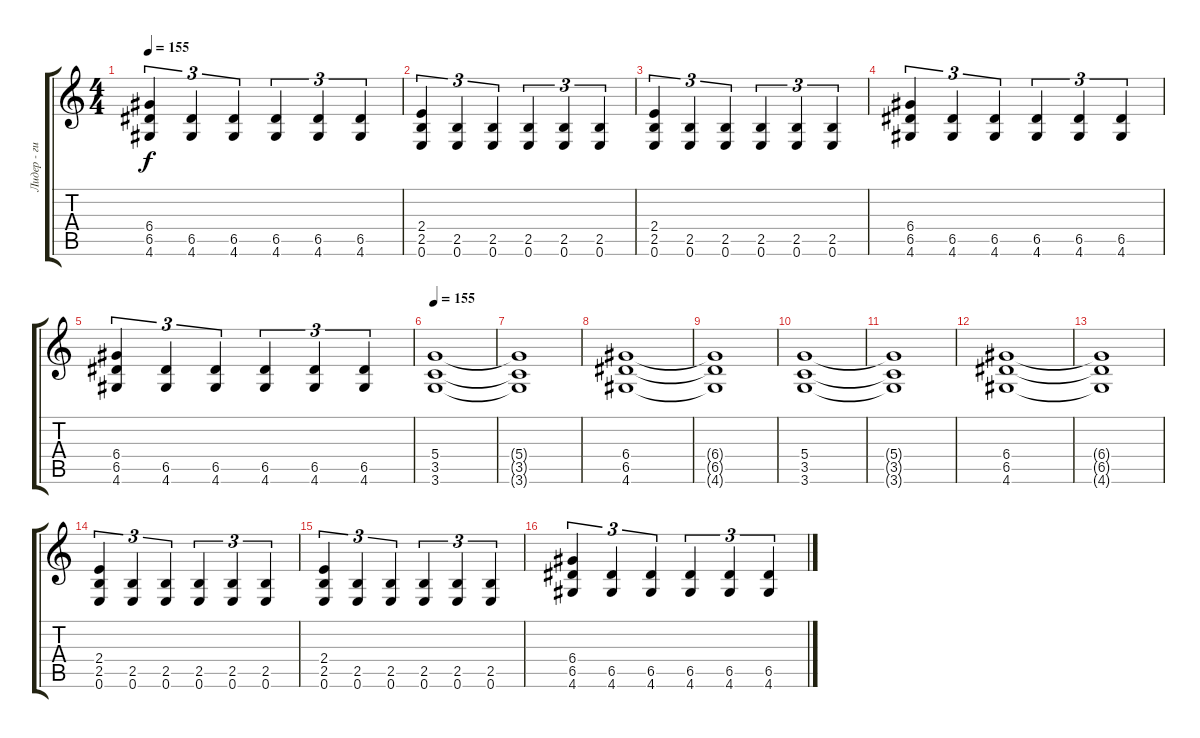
\track ("Лидер - гитара" "Лидер - ги") {instrument distortionguitar}
\staff {score tabs}
\tuning (E4 B3 G3 D3 A2 E2) {hide}
\ts (4 4)
\tempo 155
\clef g2
\ks c
(6.4 6.5 4.6).4{tu (3 2) dy f} (6.5 4.6).4{tu (3 2)} (6.5 4.6).4{tu (3 2)} (6.5 4.6).4{tu (3 2)} (6.5 4.6).4{tu (3 2)} (6.5 4.6).4{tu (3 2)} |
(2.4 2.5 0.6).4{tu (3 2)} (2.5 0.6).4{tu (3 2)} (2.5 0.6).4{tu (3 2)} (2.5 0.6).4{tu (3 2)} (2.5 0.6).4{tu (3 2)} (2.5 0.6).4{tu (3 2)} |
(2.4 2.5 0.6).4{tu (3 2)} (2.5 0.6).4{tu (3 2)} (2.5 0.6).4{tu (3 2)} (2.5 0.6).4{tu (3 2)} (2.5 0.6).4{tu (3 2)} (2.5 0.6).4{tu (3 2)} |
(6.4 6.5 4.6).4{tu (3 2)} (6.5 4.6).4{tu (3 2)} (6.5 4.6).4{tu (3 2)} (6.5 4.6).4{tu (3 2)} (6.5 4.6).4{tu (3 2)} (6.5 4.6).4{tu (3 2)} |
(6.4 6.5 4.6).4{tu (3 2)} (6.5 4.6).4{tu (3 2)} (6.5 4.6).4{tu (3 2)} (6.5 4.6).4{tu (3 2)} (6.5 4.6).4{tu (3 2)} (6.5 4.6).4{tu (3 2)} |
\tempo 155
(5.4 3.5 3.6).1 |
(5.4{t} 3.5{t} 3.6{t}).1 |
(6.4 6.5 4.6).1 |
(6.4{t} 6.5{t} 4.6{t}).1 |
(5.4 3.5 3.6).1 |
(5.4{t} 3.5{t} 3.6{t}).1 |
(6.4 6.5 4.6).1 |
(6.4{t} 6.5{t} 4.6{t}).1 |
(2.4 2.5 0.6).4{tu (3 2)} (2.5 0.6).4{tu (3 2)} (2.5 0.6).4{tu (3 2)} (2.5 0.6).4{tu (3 2)} (2.5 0.6).4{tu (3 2)} (2.5 0.6).4{tu (3 2)} |
(2.4 2.5 0.6).4{tu (3 2)} (2.5 0.6).4{tu (3 2)} (2.5 0.6).4{tu (3 2)} (2.5 0.6).4{tu (3 2)} (2.5 0.6).4{tu (3 2)} (2.5 0.6).4{tu (3 2)} |
(6.4 6.5 4.6).4{tu (3 2)} (6.5 4.6).4{tu (3 2)} (6.5 4.6).4{tu (3 2)} (6.5 4.6).4{tu (3 2)} (6.5 4.6).4{tu (3 2)} (6.5 4.6).4{tu (3 2)}
